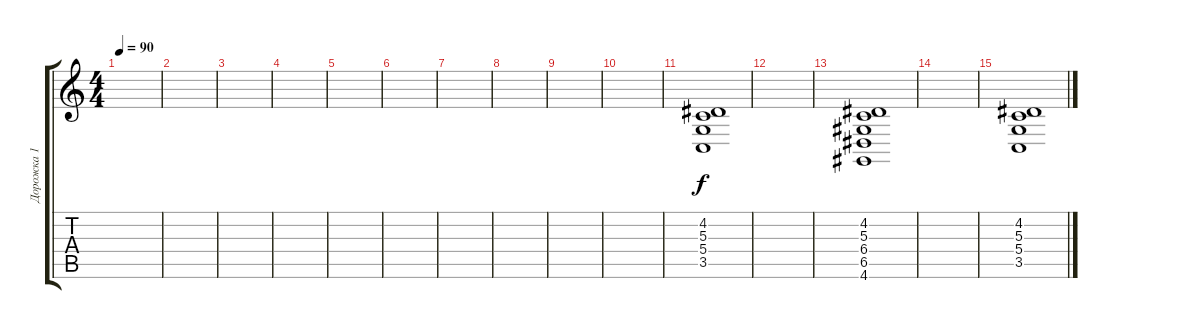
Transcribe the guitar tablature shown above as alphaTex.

\track ("Дорожка 1" "Дорожка 1") {instrument synthstrings1}
\staff {score tabs}
\tuning (E4 B3 G3 D3 A2 E2) {hide}
\ts (4 4)
\tempo 90
\clef g2
\ks c
|
|
|
|
|
|
|
|
|
|
(4.2 5.3 5.4 3.5).1 |
|
(4.2 5.3 6.4 6.5 4.6).1 |
|
(4.2 5.3 5.4 3.5).1
